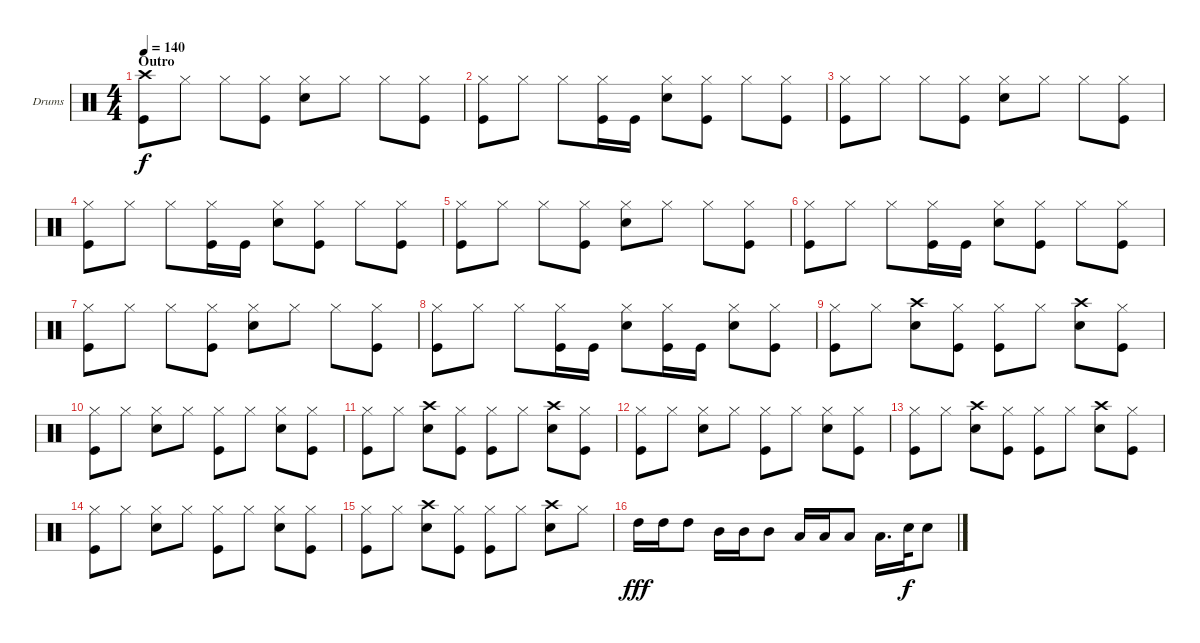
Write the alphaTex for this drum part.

\defaultSystemsLayout 4
\bracketExtendMode groupsimilarinstruments
\firstSystemTrackNameOrientation horizontal
\otherSystemsTrackNameOrientation horizontal
\track ("Drums" "Drums") {instrument percussion}
\staff {score}
\articulation defaults
\ts (4 4)
\section ("" "Outro")
\tempo 140
\clef neutral
\ks c
("Kick (hit)" "Crash high (hit)").8{dy f} "Hi-Hat (closed)".8 "Hi-Hat (closed)".8 ("Kick (hit)" "Hi-Hat (closed)").8 ("Hi-Hat (closed)" "Snare (hit) 2").8 "Hi-Hat (closed)".8 "Hi-Hat (closed)".8 ("Kick (hit)" "Hi-Hat (closed)").8 |
("Hi-Hat (closed)" "Kick (hit)").8 "Hi-Hat (closed)".8 "Hi-Hat (closed)".8 ("Hi-Hat (closed)" "Kick (hit)").16 "Kick (hit)".16 ("Snare (hit) 2" "Hi-Hat (closed)").8 ("Hi-Hat (closed)" "Kick (hit)").8 "Hi-Hat (closed)".8 ("Hi-Hat (closed)" "Kick (hit)").8 |
("Hi-Hat (closed)" "Kick (hit)").8 "Hi-Hat (closed)".8 "Hi-Hat (closed)".8 ("Kick (hit)" "Hi-Hat (closed)").8 ("Hi-Hat (closed)" "Snare (hit) 2").8 "Hi-Hat (closed)".8 "Hi-Hat (closed)".8 ("Kick (hit)" "Hi-Hat (closed)").8 |
("Hi-Hat (closed)" "Kick (hit)").8 "Hi-Hat (closed)".8 "Hi-Hat (closed)".8 ("Kick (hit)" "Hi-Hat (closed)").16 "Kick (hit)".16 ("Snare (hit) 2" "Hi-Hat (closed)").8 ("Hi-Hat (closed)" "Kick (hit)").8 "Hi-Hat (closed)".8 ("Hi-Hat (closed)" "Kick (hit)").8 |
("Hi-Hat (closed)" "Kick (hit)").8 "Hi-Hat (closed)".8 "Hi-Hat (closed)".8 ("Kick (hit)" "Hi-Hat (closed)").8 ("Hi-Hat (closed)" "Snare (hit) 2").8 "Hi-Hat (closed)".8 "Hi-Hat (closed)".8 ("Kick (hit)" "Hi-Hat (closed)").8 |
("Hi-Hat (closed)" "Kick (hit)").8 "Hi-Hat (closed)".8 "Hi-Hat (closed)".8 ("Kick (hit)" "Hi-Hat (closed)").16 "Kick (hit)".16 ("Snare (hit) 2" "Hi-Hat (closed)").8 ("Hi-Hat (closed)" "Kick (hit)").8 "Hi-Hat (closed)".8 ("Hi-Hat (closed)" "Kick (hit)").8 |
("Hi-Hat (closed)" "Kick (hit)").8 "Hi-Hat (closed)".8 "Hi-Hat (closed)".8 ("Kick (hit)" "Hi-Hat (closed)").8 ("Hi-Hat (closed)" "Snare (hit) 2").8 "Hi-Hat (closed)".8 "Hi-Hat (closed)".8 ("Kick (hit)" "Hi-Hat (closed)").8 |
("Hi-Hat (closed)" "Kick (hit)").8 "Hi-Hat (closed)".8 "Hi-Hat (closed)".8 ("Kick (hit)" "Hi-Hat (closed)").16 "Kick (hit)".16 ("Snare (hit) 2" "Hi-Hat (closed)").8 ("Kick (hit)" "Hi-Hat (closed)").16 "Kick (hit)".16 ("Hi-Hat (closed)" "Snare (hit) 2").8 ("Hi-Hat (closed)" "Kick (hit)").8 |
("Kick (hit)" "Hi-Hat (closed)").8 "Hi-Hat (closed)".8 ("Snare (hit) 2" "Crash high (hit)").8 ("Kick (hit)" "Hi-Hat (closed)").8 ("Kick (hit)" "Hi-Hat (closed)").8 "Hi-Hat (closed)".8 ("Crash high (hit)" "Snare (hit) 2").8 ("Kick (hit)" "Hi-Hat (closed)").8 |
("Hi-Hat (closed)" "Kick (hit)").8 "Hi-Hat (closed)".8 ("Snare (hit) 2" "Hi-Hat (closed)").8 "Hi-Hat (closed)".8 ("Hi-Hat (closed)" "Kick (hit)").8 "Hi-Hat (closed)".8 ("Snare (hit) 2" "Hi-Hat (closed)").8 ("Hi-Hat (closed)" "Kick (hit)").8 |
("Kick (hit)" "Hi-Hat (closed)").8 "Hi-Hat (closed)".8 ("Snare (hit) 2" "Crash high (hit)").8 ("Kick (hit)" "Hi-Hat (closed)").8 ("Kick (hit)" "Hi-Hat (closed)").8 "Hi-Hat (closed)".8 ("Crash high (hit)" "Snare (hit) 2").8 ("Kick (hit)" "Hi-Hat (closed)").8 |
("Hi-Hat (closed)" "Kick (hit)").8 "Hi-Hat (closed)".8 ("Snare (hit) 2" "Hi-Hat (closed)").8 "Hi-Hat (closed)".8 ("Hi-Hat (closed)" "Kick (hit)").8 "Hi-Hat (closed)".8 ("Snare (hit) 2" "Hi-Hat (closed)").8 ("Hi-Hat (closed)" "Kick (hit)").8 |
("Kick (hit)" "Hi-Hat (closed)").8 "Hi-Hat (closed)".8 ("Snare (hit) 2" "Crash high (hit)").8 ("Kick (hit)" "Hi-Hat (closed)").8 ("Kick (hit)" "Hi-Hat (closed)").8 "Hi-Hat (closed)".8 ("Crash high (hit)" "Snare (hit) 2").8 ("Kick (hit)" "Hi-Hat (closed)").8 |
("Hi-Hat (closed)" "Kick (hit)").8 "Hi-Hat (closed)".8 ("Snare (hit) 2" "Hi-Hat (closed)").8 "Hi-Hat (closed)".8 ("Hi-Hat (closed)" "Kick (hit)").8 "Hi-Hat (closed)".8 ("Snare (hit) 2" "Hi-Hat (closed)").8 ("Hi-Hat (closed)" "Kick (hit)").8 |
("Kick (hit)" "Hi-Hat (closed)").8 "Hi-Hat (closed)".8 ("Snare (hit) 2" "Crash high (hit)").8 ("Kick (hit)" "Hi-Hat (closed)").8 ("Kick (hit)" "Hi-Hat (closed)").8 "Hi-Hat (closed)".8 ("Crash high (hit)" "Snare (hit) 2").8 "Hi-Hat (closed)".8 |
"High Tom (hit)".16{dy fff} "High Tom (hit)".16 "High Tom (hit)".8 "Mid Tom (hit)".16 "Mid Tom (hit)".16 "Mid Tom (hit)".8 "Low Tom (hit)".16 "Low Tom (hit)".16 "Low Tom (hit)".8 "Low Tom (hit)".16{d} "Snare (hit) 2".32{dy f} "Snare (hit) 2".8
